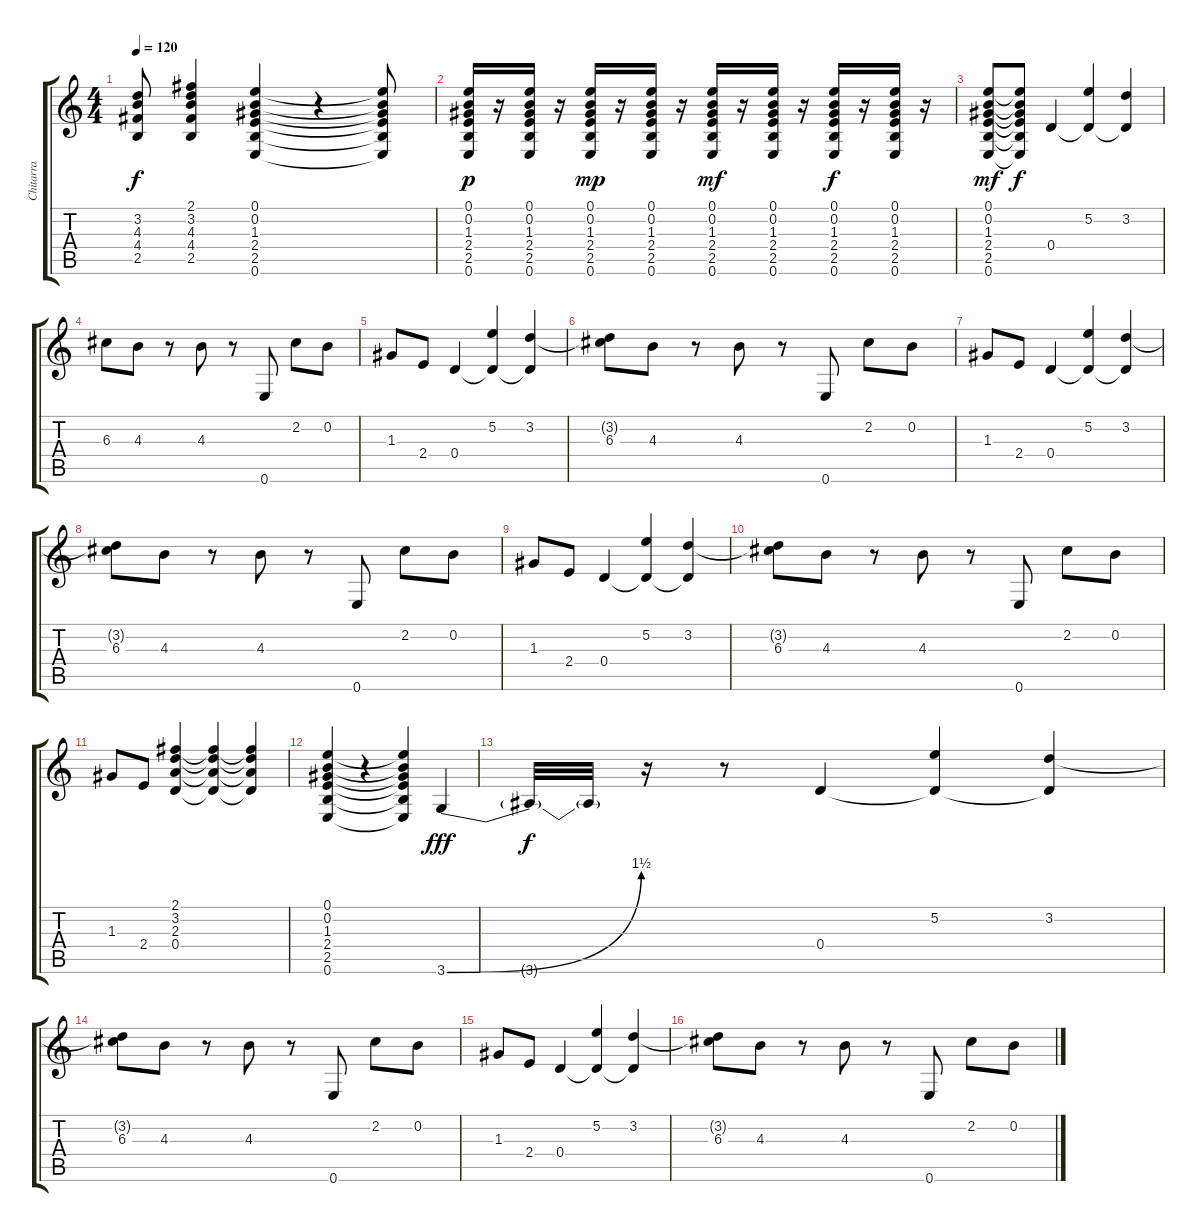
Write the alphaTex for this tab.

\track ("Chitarra" "Chitarra") {instrument distortionguitar}
\staff {score tabs}
\tuning (E4 B3 G3 D3 A2 E2) {hide}
\ts (4 4)
\tempo 120
\clef g2
\ks c
(3.2{t} 4.3{t} 4.4{t} 2.5{t}).8{dy f} (2.1 3.2 4.3 4.4 2.5).4 (0.1 0.2 1.3 2.4 2.5 0.6).4 r.4 (0.1{t} 0.2{t} 1.3{t} 2.4{t} 2.5{t} 0.6{t}).8 |
(0.1 0.2 1.3 2.4 2.5 0.6).16{dy p} r.16 (0.1 0.2 1.3 2.4 2.5 0.6).16 r.16 (0.1 0.2 1.3 2.4 2.5 0.6).16{dy mp} r.16 (0.1 0.2 1.3 2.4 2.5 0.6).16 r.16 (0.1 0.2 1.3 2.4 2.5 0.6).16{dy mf} r.16 (0.1 0.2 1.3 2.4 2.5 0.6).16 r.16 (0.1 0.2 1.3 2.4 2.5 0.6).16{dy f} r.16 (0.1 0.2 1.3 2.4 2.5 0.6).16 r.16 |
(0.1 0.2 1.3 2.4 2.5 0.6).8{dy mf} (0.1{t} 0.2{t} 1.3{t} 2.4{t} 2.5{t} 0.6{t}).8{dy f} 0.4.4{volume 15 instrument distortionguitar} (5.2 0.4{t}).4 (3.2 0.4{t}).4 |
6.3.8 4.3.8 r.8 4.3.8 r.8 0.6.8 2.2.8 0.2.8 |
1.3.8 2.4.8 0.4.4 (5.2 0.4{t}).4 (3.2 0.4{t}).4 |
(3.2{t} 6.3).8 4.3.8 r.8 4.3.8 r.8 0.6.8 2.2.8 0.2.8 |
1.3.8 2.4.8 0.4.4 (5.2 0.4{t}).4 (3.2 0.4{t}).4 |
(3.2{t} 6.3).8 4.3.8 r.8 4.3.8 r.8 0.6.8 2.2.8 0.2.8 |
1.3.8 2.4.8 0.4.4 (5.2 0.4{t}).4 (3.2 0.4{t}).4 |
(3.2{t} 6.3).8 4.3.8 r.8 4.3.8 r.8 0.6.8 2.2.8 0.2.8 |
1.3.8 2.4.8 (2.1 3.2 2.3 0.4).4{volume 11 instrument overdrivenguitar} (2.1{t} 3.2{t} 2.3{t} 0.4{t}).4 (2.1{t} 3.2{t} 2.3{t} 0.4{t}).4 |
(0.1 0.2 1.3 2.4 2.5 0.6).4 r.4 (0.1{t} 0.2{t} 1.3{t} 2.4{t} 2.5{t} 0.6{t}).4 3.6{be (bend 0 0 60 6)}.4{dy fff} |
3.6{t}.32{dy f} 3.6{t}.32 r.16 r.8 0.4.4{volume 15 instrument distortionguitar} (5.2 0.4{t}).4 (3.2 0.4{t}).4 |
(3.2{t} 6.3).8 4.3.8 r.8 4.3.8 r.8 0.6.8 2.2.8 0.2.8 |
1.3.8 2.4.8 0.4.4 (5.2 0.4{t}).4 (3.2 0.4{t}).4 |
(3.2{t} 6.3).8 4.3.8 r.8 4.3.8 r.8 0.6.8 2.2.8 0.2.8
